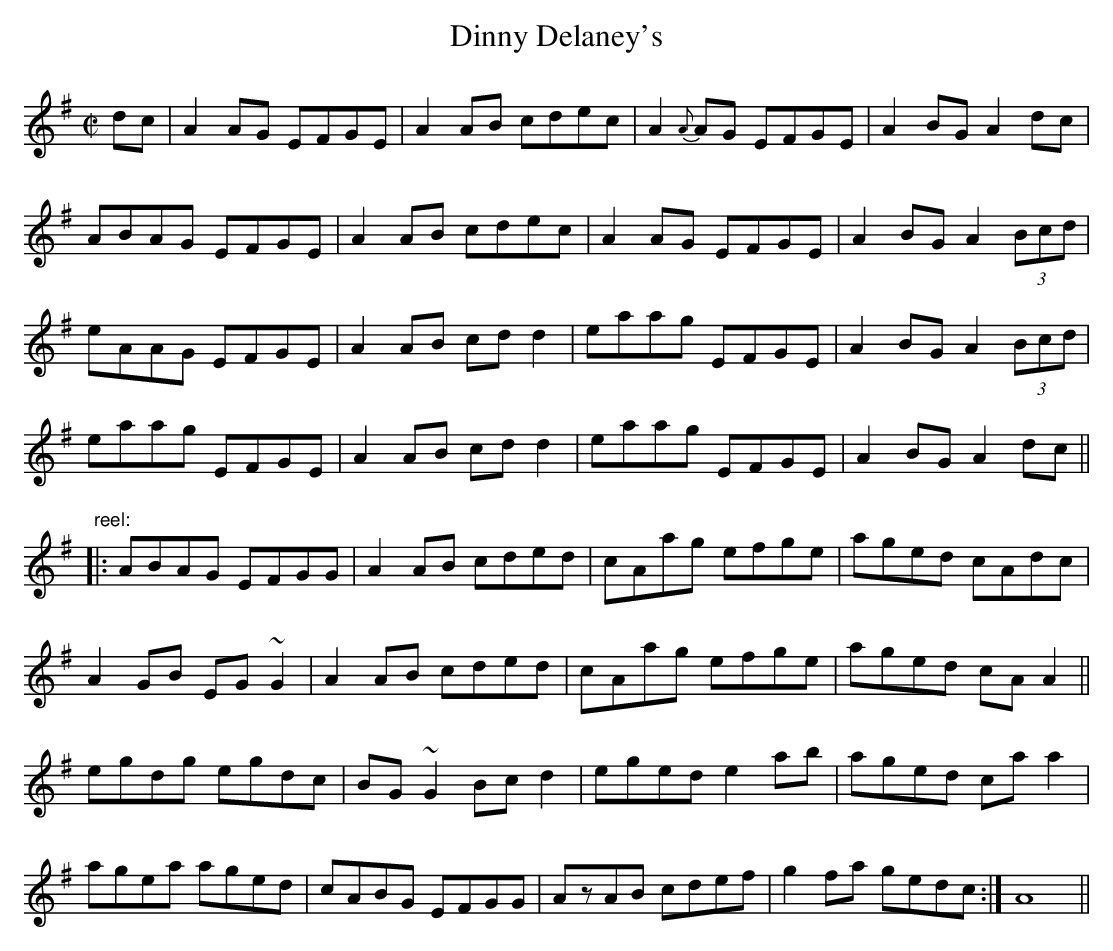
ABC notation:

X:1
T:Dinny Delaney's
M:C|
L:1/8
K:Ador
dc| A2AG EFGE | A2AB cdec | A2{A}AG EFGE | A2BG A2dc |
ABAG EFGE | A2AB cdec | A2AG EFGE | A2BG A2 (3Bcd |
eAAG EFGE | A2AB cdd2 | eaag  EFGE | A2BG A2 (3Bcd |
eaag EFGE | A2AB cdd2 |eaag  EFGE | A2BG A2dc ||
"reel:"
|:ABAG EFGG | A2AB cded | cAag efge | aged cAdc |
A2GB EG~G2 | A2AB cded | cAag efge | aged cAA2 ||
egdg egdc | BG~G2 Bcd2 | eged e2ab | aged caa2 |
agea aged | cABG EFGG | AzAB cdef | g2fa gedc :| A8 ||
